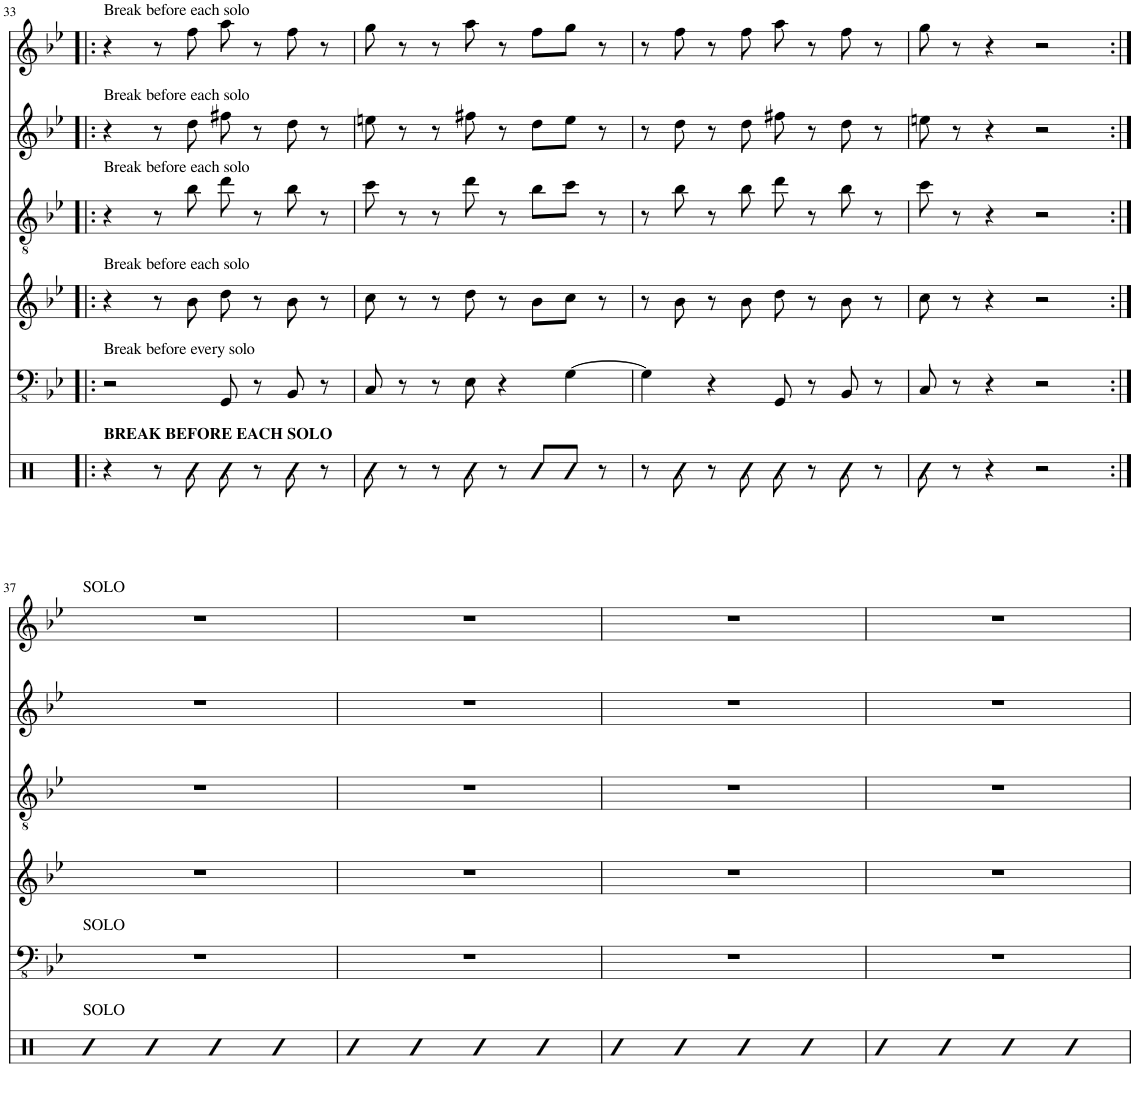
**kern	**kern	**kern	**kern	**kern	**kern
*part6	*part5	*part4	*part3	*part2	*part1
*staff6	*staff5	*staff4	*staff3	*staff2	*staff1
*I"Drumset	*I"Electric Bass	*I"Piano	*I"Tenor Saxophone	*I"Alto Saxophone	*I"Bb Trumpet
*	*I'Elec b	*I'Pno	*I'T Sax	*I'A Sax	*I'Tpt
!!LO:PB:g=z
*clefX	*clefFv4	*clefG2	*clefGv2	*clefG2	*clefG2
*	*	*	*ITrd8c14	*ITrd5c9	*ITrd1c2
*k[]	*k[b-e-]	*k[b-e-]	*k[b-e-]	*k[b-e-]	*k[b-e-]
*M4/4	*M4/4	*M4/4	*M4/4	*M4/4	*M4/4
=33!|:	=33!|:	=33!|:	=33!|:	=33!|:	=33!|:
!	!	!	!	!	!LO:TX:a:t=Break before each solo
!	!	!	!	!LO:TX:a:t=Break before each solo	!
!	!	!	!LO:TX:a:t=Break before each solo	!	!
!	!	!LO:TX:a:t=Break before each solo	!	!	!
!	!LO:TX:a:t=Break before every solo	!	!	!	!
!LO:TX:a:B:t=BREAK BEFORE EACH SOLO	!	!	!	!	!
4r	2r	4r	4r	4r	4r
8r	.	8r	8r	8r	8r
8R\	.	8b-\	8b-\	8dd\	8ff\
8R\	8GGG/	8dd\	8dd\	8ff#X\	8aa\
8r	8r	8r	8r	8r	8r
8R\	8BBB-/	8b-\	8b-\	8dd\	8ff\
8r	8r	8r	8r	8r	8r
=34	=34	=34	=34	=34	=34
8R\	8CC/	8cc\	8cc\	8een\	8gg\
8r	8r	8r	8r	8r	8r
8r	8r	8r	8r	8r	8r
8R\	8EE-\	8dd\	8dd\	8ff#X\	8aa\
8r	4r	8r	8r	8r	8r
8R/L	.	8b-\L	8b-\L	8dd\L	8ff\L
8R/J	[4GG\	8cc\J	8cc\J	8ee\J	8gg\J
8r	.	8r	8r	8r	8r
=35	=35	=35	=35	=35	=35
8r	4GG\]	8r	8r	8r	8r
8R\	.	8b-\	8b-\	8dd\	8ff\
8r	4r	8r	8r	8r	8r
8R\	.	8b-\	8b-\	8dd\	8ff\
8R\	8GGG/	8dd\	8dd\	8ff#X\	8aa\
8r	8r	8r	8r	8r	8r
8R\	8BBB-/	8b-\	8b-\	8dd\	8ff\
8r	8r	8r	8r	8r	8r
=36	=36	=36	=36	=36	=36
8R\	8CC/	8cc\	8cc\	8een\	8gg\
8r	8r	8r	8r	8r	8r
4r	4r	4r	4r	4r	4r
2r	2r	2r	2r	2r	2r
!!LO:LB:g=z
=37:|!	=37:|!	=37:|!	=37:|!	=37:|!	=37:|!
!	!	!	!	!	!LO:TX:a:t=SOLO
!	!LO:TX:a:t=SOLO	!	!	!	!
!LO:TX:a:t=SOLO	!	!	!	!	!
4R	1r	1r	1r	1r	1r
4R	.	.	.	.	.
4R	.	.	.	.	.
4R	.	.	.	.	.
=38	=38	=38	=38	=38	=38
4R	1r	1r	1r	1r	1r
4R	.	.	.	.	.
4R	.	.	.	.	.
4R	.	.	.	.	.
=39	=39	=39	=39	=39	=39
4R	1r	1r	1r	1r	1r
4R	.	.	.	.	.
4R	.	.	.	.	.
4R	.	.	.	.	.
=40	=40	=40	=40	=40	=40
4R	1r	1r	1r	1r	1r
4R	.	.	.	.	.
4R	.	.	.	.	.
4R	.	.	.	.	.
=	=	=	=	=	=
*-	*-	*-	*-	*-	*-
